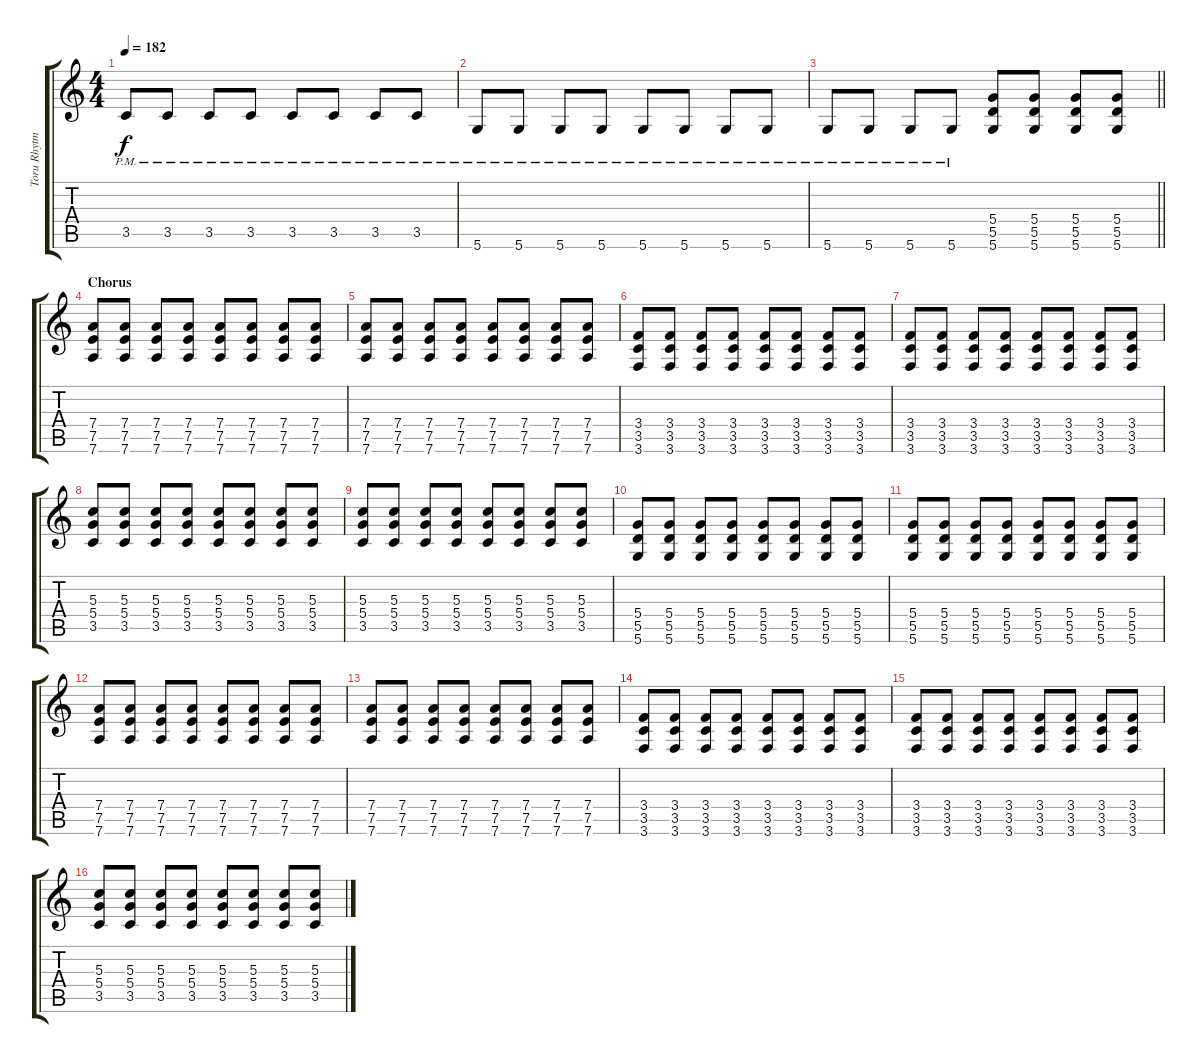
\track ("Toru Rhytm" "Toru Rhytm") {instrument overdrivenguitar}
\staff {score tabs}
\tuning (E4 B3 G3 D3 A2 D2) {hide}
\ts (4 4)
\tempo 182
\clef g2
\ks c
3.5{pm}.8{dy f} 3.5{pm}.8 3.5{pm}.8 3.5{pm}.8 3.5{pm}.8 3.5{pm}.8 3.5{pm}.8 3.5{pm}.8 |
5.6{pm}.8 5.6{pm}.8 5.6{pm}.8 5.6{pm}.8 5.6{pm}.8 5.6{pm}.8 5.6{pm}.8 5.6{pm}.8 |
\barLineRight lightlight
5.6{pm}.8 5.6{pm}.8 5.6{pm}.8 5.6{pm}.8 (5.4 5.5 5.6).8 (5.4 5.5 5.6).8 (5.4 5.5 5.6).8 (5.4 5.5 5.6).8 |
\section ("" "Chorus")
(7.4 7.5 7.6).8 (7.4 7.5 7.6).8 (7.4 7.5 7.6).8 (7.4 7.5 7.6).8 (7.4 7.5 7.6).8 (7.4 7.5 7.6).8 (7.4 7.5 7.6).8 (7.4 7.5 7.6).8 |
(7.4 7.5 7.6).8 (7.4 7.5 7.6).8 (7.4 7.5 7.6).8 (7.4 7.5 7.6).8 (7.4 7.5 7.6).8 (7.4 7.5 7.6).8 (7.4 7.5 7.6).8 (7.4 7.5 7.6).8 |
(3.4 3.5 3.6).8 (3.4 3.5 3.6).8 (3.4 3.5 3.6).8 (3.4 3.5 3.6).8 (3.4 3.5 3.6).8 (3.4 3.5 3.6).8 (3.4 3.5 3.6).8 (3.4 3.5 3.6).8 |
(3.4 3.5 3.6).8 (3.4 3.5 3.6).8 (3.4 3.5 3.6).8 (3.4 3.5 3.6).8 (3.4 3.5 3.6).8 (3.4 3.5 3.6).8 (3.4 3.5 3.6).8 (3.4 3.5 3.6).8 |
(5.3 5.4 3.5).8 (5.3 5.4 3.5).8 (5.3 5.4 3.5).8 (5.3 5.4 3.5).8 (5.3 5.4 3.5).8 (5.3 5.4 3.5).8 (5.3 5.4 3.5).8 (5.3 5.4 3.5).8 |
(5.3 5.4 3.5).8 (5.3 5.4 3.5).8 (5.3 5.4 3.5).8 (5.3 5.4 3.5).8 (5.3 5.4 3.5).8 (5.3 5.4 3.5).8 (5.3 5.4 3.5).8 (5.3 5.4 3.5).8 |
(5.4 5.5 5.6).8 (5.4 5.5 5.6).8 (5.4 5.5 5.6).8 (5.4 5.5 5.6).8 (5.4 5.5 5.6).8 (5.4 5.5 5.6).8 (5.4 5.5 5.6).8 (5.4 5.5 5.6).8 |
(5.4 5.5 5.6).8 (5.4 5.5 5.6).8 (5.4 5.5 5.6).8 (5.4 5.5 5.6).8 (5.4 5.5 5.6).8 (5.4 5.5 5.6).8 (5.4 5.5 5.6).8 (5.4 5.5 5.6).8 |
(7.4 7.5 7.6).8 (7.4 7.5 7.6).8 (7.4 7.5 7.6).8 (7.4 7.5 7.6).8 (7.4 7.5 7.6).8 (7.4 7.5 7.6).8 (7.4 7.5 7.6).8 (7.4 7.5 7.6).8 |
(7.4 7.5 7.6).8 (7.4 7.5 7.6).8 (7.4 7.5 7.6).8 (7.4 7.5 7.6).8 (7.4 7.5 7.6).8 (7.4 7.5 7.6).8 (7.4 7.5 7.6).8 (7.4 7.5 7.6).8 |
(3.4 3.5 3.6).8 (3.4 3.5 3.6).8 (3.4 3.5 3.6).8 (3.4 3.5 3.6).8 (3.4 3.5 3.6).8 (3.4 3.5 3.6).8 (3.4 3.5 3.6).8 (3.4 3.5 3.6).8 |
(3.4 3.5 3.6).8 (3.4 3.5 3.6).8 (3.4 3.5 3.6).8 (3.4 3.5 3.6).8 (3.4 3.5 3.6).8 (3.4 3.5 3.6).8 (3.4 3.5 3.6).8 (3.4 3.5 3.6).8 |
(5.3 5.4 3.5).8 (5.3 5.4 3.5).8 (5.3 5.4 3.5).8 (5.3 5.4 3.5).8 (5.3 5.4 3.5).8 (5.3 5.4 3.5).8 (5.3 5.4 3.5).8 (5.3 5.4 3.5).8
